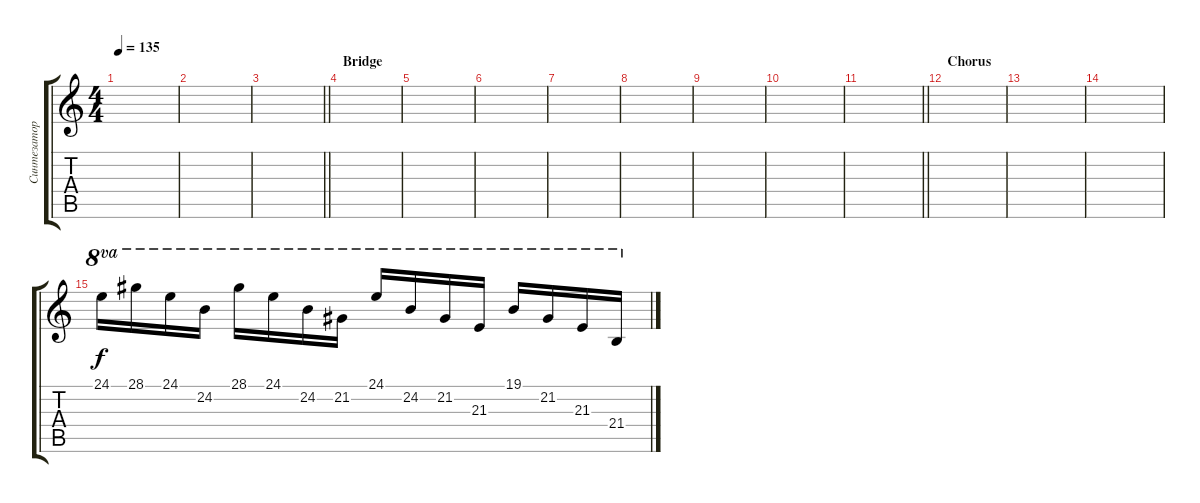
\track ("Синтезатор 2" "Синтезатор") {instrument pad3polysynth}
\staff {score tabs}
\tuning (E4 B3 G3 D3 A2 E2) {hide}
\ts (4 4)
\tempo 135
\clef g2
\ks c
|
|
\barLineRight lightlight
|
\section ("" "Bridge")
|
|
|
|
|
|
|
\barLineRight lightlight
|
\section ("" "Chorus")
|
|
|
24.1.16{ot 8va} 28.1.16{ot 8va} 24.1.16{ot 8va} 24.2.16{ot 8va} 28.1.16{ot 8va} 24.1.16{ot 8va} 24.2.16{ot 8va} 21.2.16{ot 8va} 24.1.16{ot 8va} 24.2.16{ot 8va} 21.2.16{ot 8va} 21.3.16{ot 8va} 19.1.16{ot 8va} 21.2.16{ot 8va} 21.3.16{ot 8va} 21.4.16{ot 8va}
